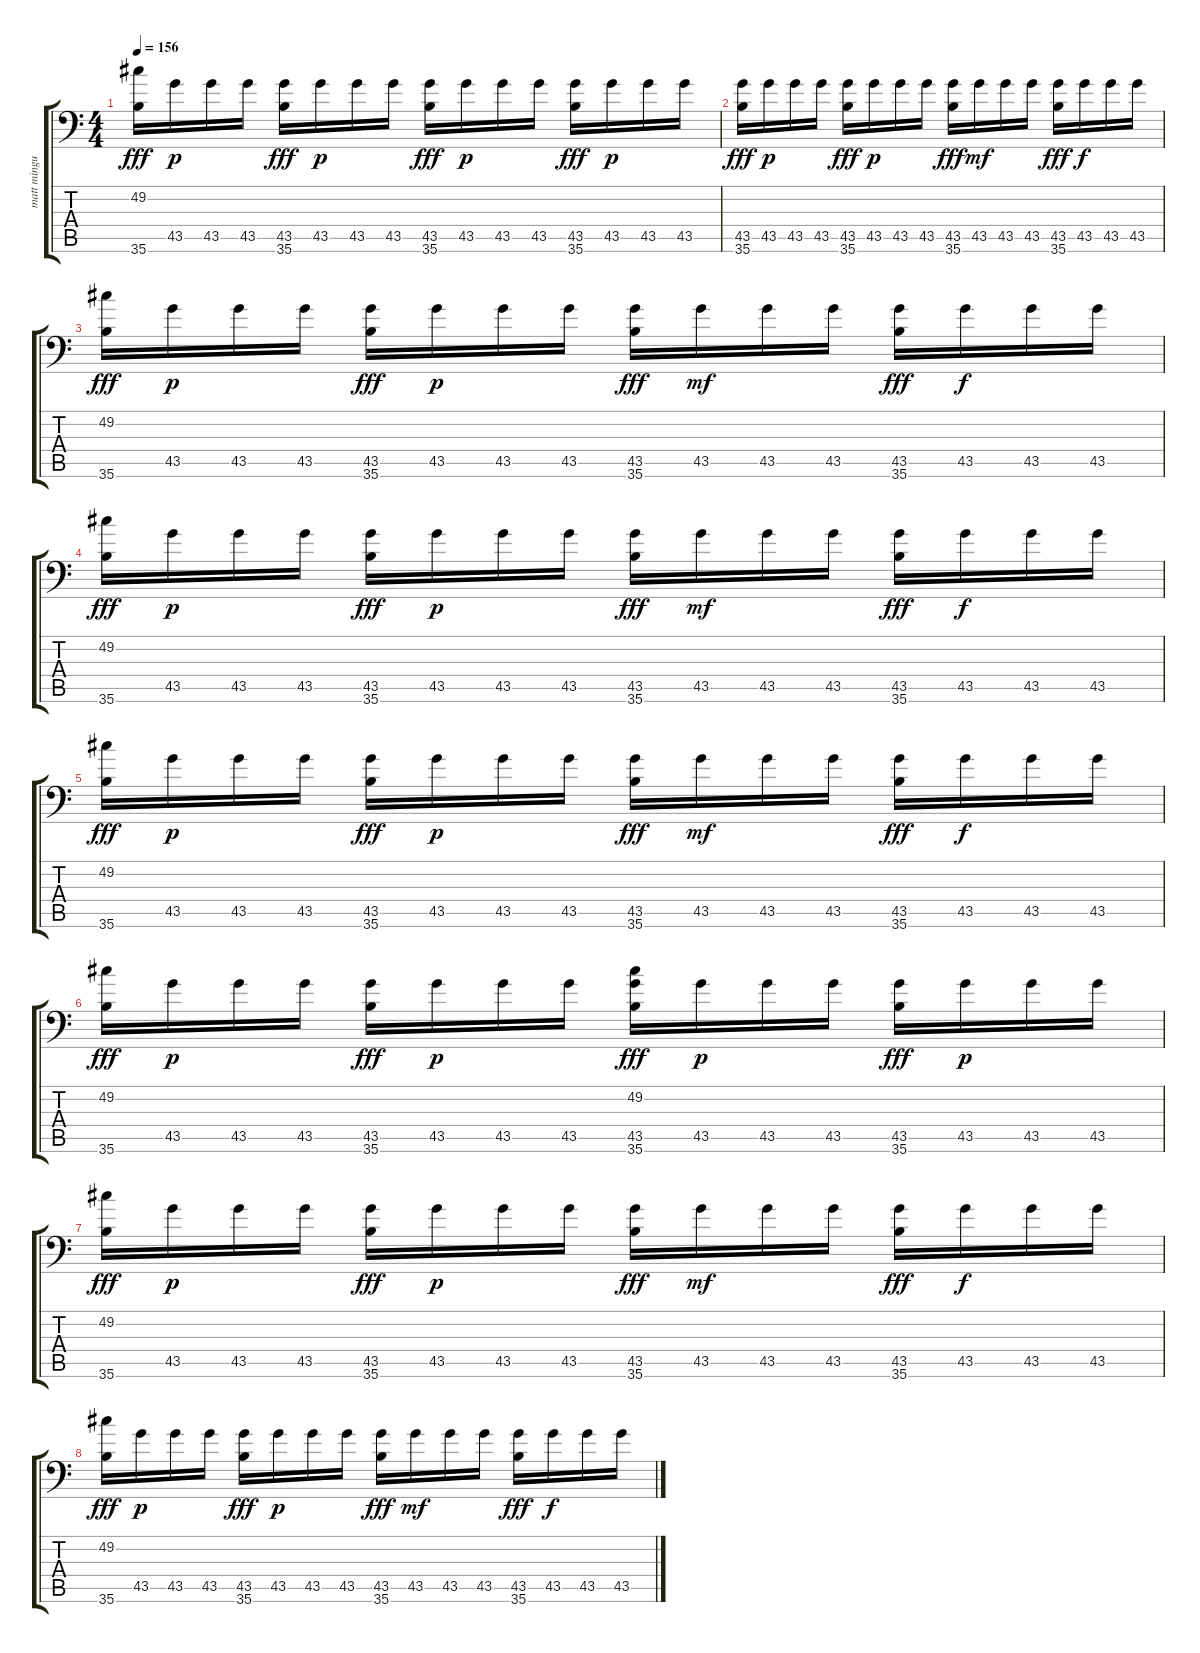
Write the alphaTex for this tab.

\track ("matt mingus" "matt mingu") {instrument acousticgrandpiano}
\staff {score tabs}
\tuning (C-1 C-1 C-1 C-1 C-1 C-1) {hide}
\ts (4 4)
\tempo 156
\clef f4
\ks c
(49.2 35.6).16{dy fff} 43.5.16{dy p} 43.5.16 43.5.16 (43.5 35.6).16{dy fff} 43.5.16{dy p} 43.5.16 43.5.16 (43.5 35.6).16{dy fff} 43.5.16{dy p} 43.5.16 43.5.16 (43.5 35.6).16{dy fff} 43.5.16{dy p} 43.5.16 43.5.16 |
(43.5 35.6).16{dy fff} 43.5.16{dy p} 43.5.16 43.5.16 (43.5 35.6).16{dy fff} 43.5.16{dy p} 43.5.16 43.5.16 (43.5 35.6).16{dy fff} 43.5.16{dy mf} 43.5.16 43.5.16 (43.5 35.6).16{dy fff} 43.5.16{dy f} 43.5.16 43.5.16 |
(49.2 35.6).16{dy fff} 43.5.16{dy p} 43.5.16 43.5.16 (43.5 35.6).16{dy fff} 43.5.16{dy p} 43.5.16 43.5.16 (43.5 35.6).16{dy fff} 43.5.16{dy mf} 43.5.16 43.5.16 (43.5 35.6).16{dy fff} 43.5.16{dy f} 43.5.16 43.5.16 |
(49.2 35.6).16{dy fff} 43.5.16{dy p} 43.5.16 43.5.16 (43.5 35.6).16{dy fff} 43.5.16{dy p} 43.5.16 43.5.16 (43.5 35.6).16{dy fff} 43.5.16{dy mf} 43.5.16 43.5.16 (43.5 35.6).16{dy fff} 43.5.16{dy f} 43.5.16 43.5.16 |
(49.2 35.6).16{dy fff} 43.5.16{dy p} 43.5.16 43.5.16 (43.5 35.6).16{dy fff} 43.5.16{dy p} 43.5.16 43.5.16 (43.5 35.6).16{dy fff} 43.5.16{dy mf} 43.5.16 43.5.16 (43.5 35.6).16{dy fff} 43.5.16{dy f} 43.5.16 43.5.16 |
(49.2 35.6).16{dy fff} 43.5.16{dy p} 43.5.16 43.5.16 (43.5 35.6).16{dy fff} 43.5.16{dy p} 43.5.16 43.5.16 (49.2 43.5 35.6).16{dy fff} 43.5.16{dy p} 43.5.16 43.5.16 (43.5 35.6).16{dy fff} 43.5.16{dy p} 43.5.16 43.5.16 |
(49.2 35.6).16{dy fff} 43.5.16{dy p} 43.5.16 43.5.16 (43.5 35.6).16{dy fff} 43.5.16{dy p} 43.5.16 43.5.16 (43.5 35.6).16{dy fff} 43.5.16{dy mf} 43.5.16 43.5.16 (43.5 35.6).16{dy fff} 43.5.16{dy f} 43.5.16 43.5.16 |
(49.2 35.6).16{dy fff} 43.5.16{dy p} 43.5.16 43.5.16 (43.5 35.6).16{dy fff} 43.5.16{dy p} 43.5.16 43.5.16 (43.5 35.6).16{dy fff} 43.5.16{dy mf} 43.5.16 43.5.16 (43.5 35.6).16{dy fff} 43.5.16{dy f} 43.5.16 43.5.16
